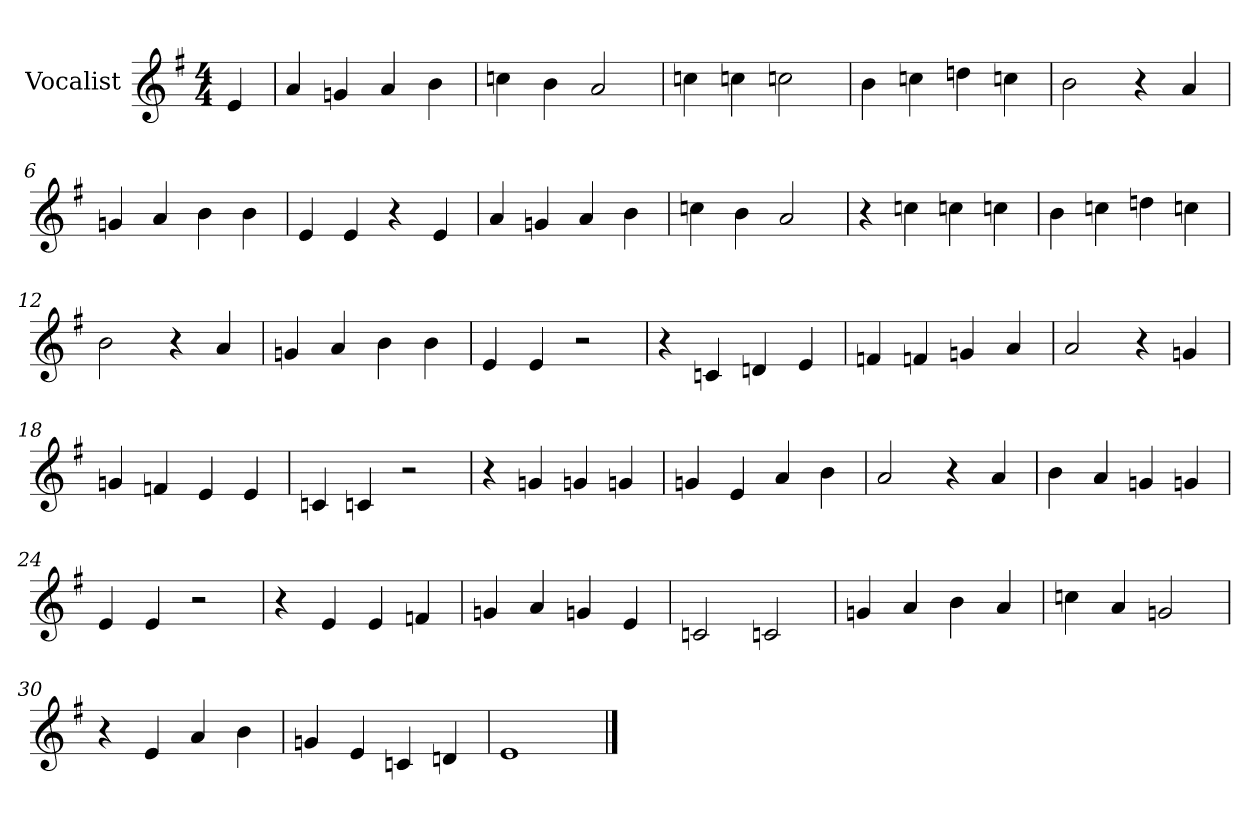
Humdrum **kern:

**kern
*part1
*staff1
*I"Vocalist
*k[f#]
*e:
*M4/4
=
4e
=1
4a
4gn
4a
4b
=2
4ccn
4b
2a
=3
4ccn
4ccn
2ccn
=4
4b
4ccn
4ddn
4ccn
=5
2b
4r
4a
=6
4gn
4a
4b
4b
=7
4e
4e
4r
4e
=8
4a
4gn
4a
4b
=9
4ccn
4b
2a
=10
4r
4ccn
4ccn
4ccn
=11
4b
4ccn
4ddn
4ccn
=12
2b
4r
4a
=13
4gn
4a
4b
4b
=14
4e
4e
2r
=15
4r
4cn
4dn
4e
=16
4fn
4fn
4gn
4a
=17
2a
4r
4gn
=18
4gn
4fn
4e
4e
=19
4cn
4cn
2r
=20
4r
4gn
4gn
4gn
=21
4gn
4e
4a
4b
=22
2a
4r
4a
=23
4b
4a
4gn
4gn
=24
4e
4e
2r
=25
4r
4e
4e
4fn
=26
4gn
4a
4gn
4e
=27
2cn
2cn
=28
4gn
4a
4b
4a
=29
4ccn
4a
2gn
=30
4r
4e
4a
4b
=31
4gn
4e
4cn
4dn
=32
1e
==
*-
